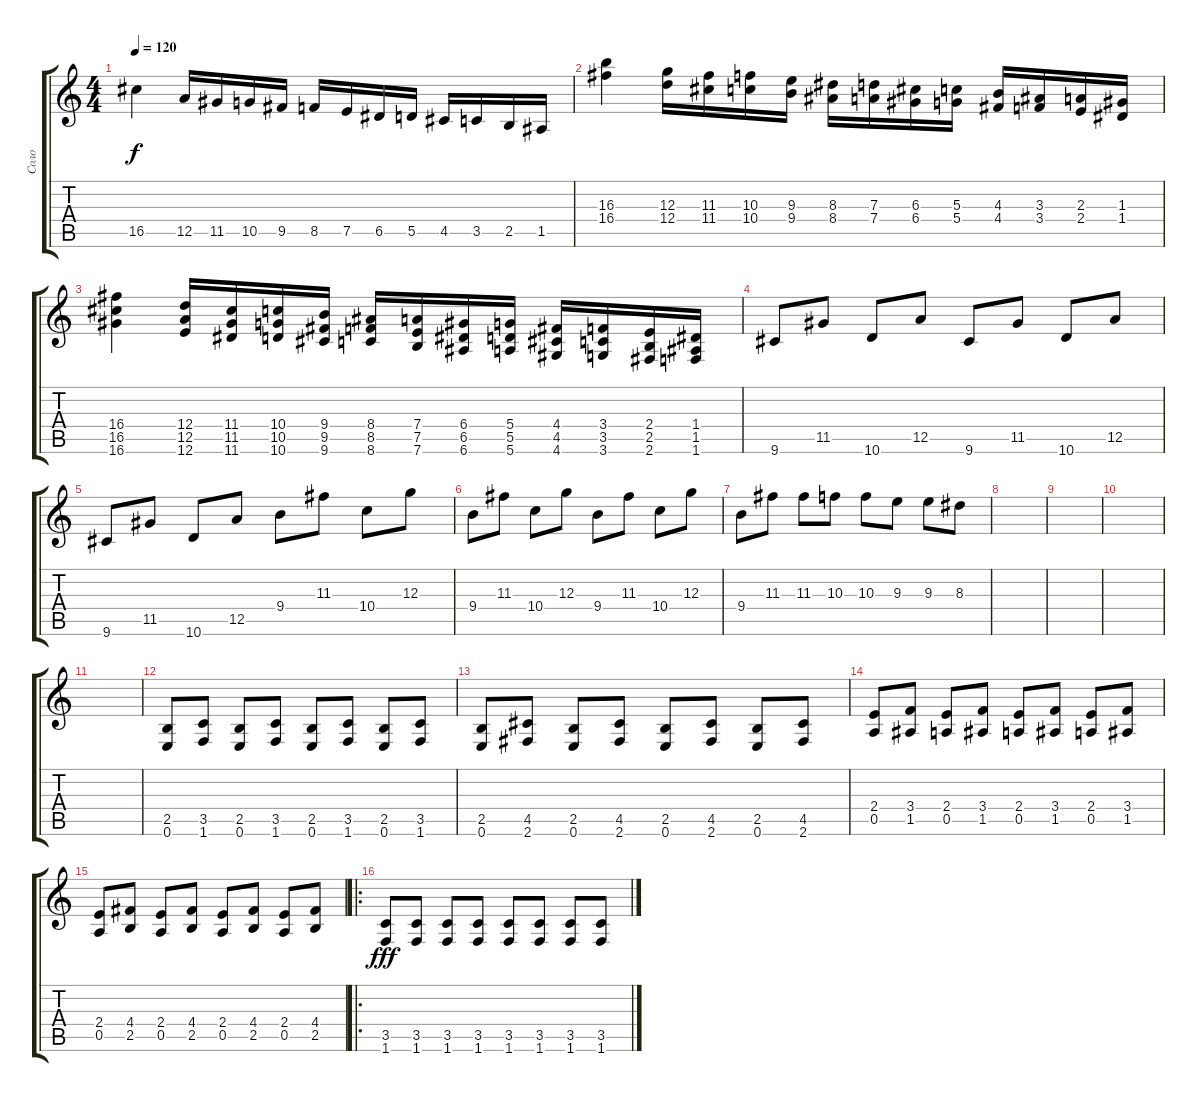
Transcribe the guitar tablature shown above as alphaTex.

\track ("Соло" "Соло") {instrument overdrivenguitar}
\staff {score tabs}
\tuning (E4 B3 G3 D3 A2 E2) {hide}
\ts (4 4)
\tempo 120
\clef g2
\ks c
16.5.4{dy f balance 8} 12.5.16 11.5.16 10.5.16 9.5.16 8.5.16 7.5.16 6.5.16 5.5.16 4.5.16 3.5.16 2.5.16 1.5.16 |
(16.3 16.4).4 (12.3 12.4).16 (11.3 11.4).16 (10.3 10.4).16 (9.3 9.4).16 (8.3 8.4).16 (7.3 7.4).16 (6.3 6.4).16 (5.3 5.4).16 (4.3 4.4).16 (3.3 3.4).16 (2.3 2.4).16 (1.3 1.4).16 |
(16.4 16.5 16.6).4 (12.4 12.5 12.6).16 (11.4 11.5 11.6).16 (10.4 10.5 10.6).16 (9.4 9.5 9.6).16 (8.4 8.5 8.6).16 (7.4 7.5 7.6).16 (6.4 6.5 6.6).16 (5.4 5.5 5.6).16 (4.4 4.5 4.6).16 (3.4 3.5 3.6).16 (2.4 2.5 2.6).16 (1.4 1.5 1.6).16 |
9.6.8 11.5.8 10.6.8 12.5.8 9.6.8 11.5.8 10.6.8 12.5.8 |
9.6.8 11.5.8 10.6.8 12.5.8 9.4.8 11.3.8 10.4.8 12.3.8 |
9.4.8 11.3.8 10.4.8 12.3.8 9.4.8 11.3.8 10.4.8 12.3.8 |
9.4.8 11.3.8 11.3.8 10.3.8 10.3.8 9.3.8 9.3.8 8.3.8 |
|
|
|
|
(2.5 0.6).8{balance 16} (3.5 1.6).8 (2.5 0.6).8 (3.5 1.6).8 (2.5 0.6).8 (3.5 1.6).8 (2.5 0.6).8 (3.5 1.6).8 |
(2.5 0.6).8 (4.5 2.6).8 (2.5 0.6).8 (4.5 2.6).8 (2.5 0.6).8 (4.5 2.6).8 (2.5 0.6).8 (4.5 2.6).8 |
(2.4 0.5).8 (3.4 1.5).8 (2.4 0.5).8 (3.4 1.5).8 (2.4 0.5).8 (3.4 1.5).8 (2.4 0.5).8 (3.4 1.5).8 |
(2.4 0.5).8 (4.4 2.5).8 (2.4 0.5).8 (4.4 2.5).8 (2.4 0.5).8 (4.4 2.5).8 (2.4 0.5).8 (4.4 2.5).8 |
\ro
(3.5 1.6).8{dy fff} (3.5 1.6).8 (3.5 1.6).8 (3.5 1.6).8 (3.5 1.6).8 (3.5 1.6).8 (3.5 1.6).8 (3.5 1.6).8
